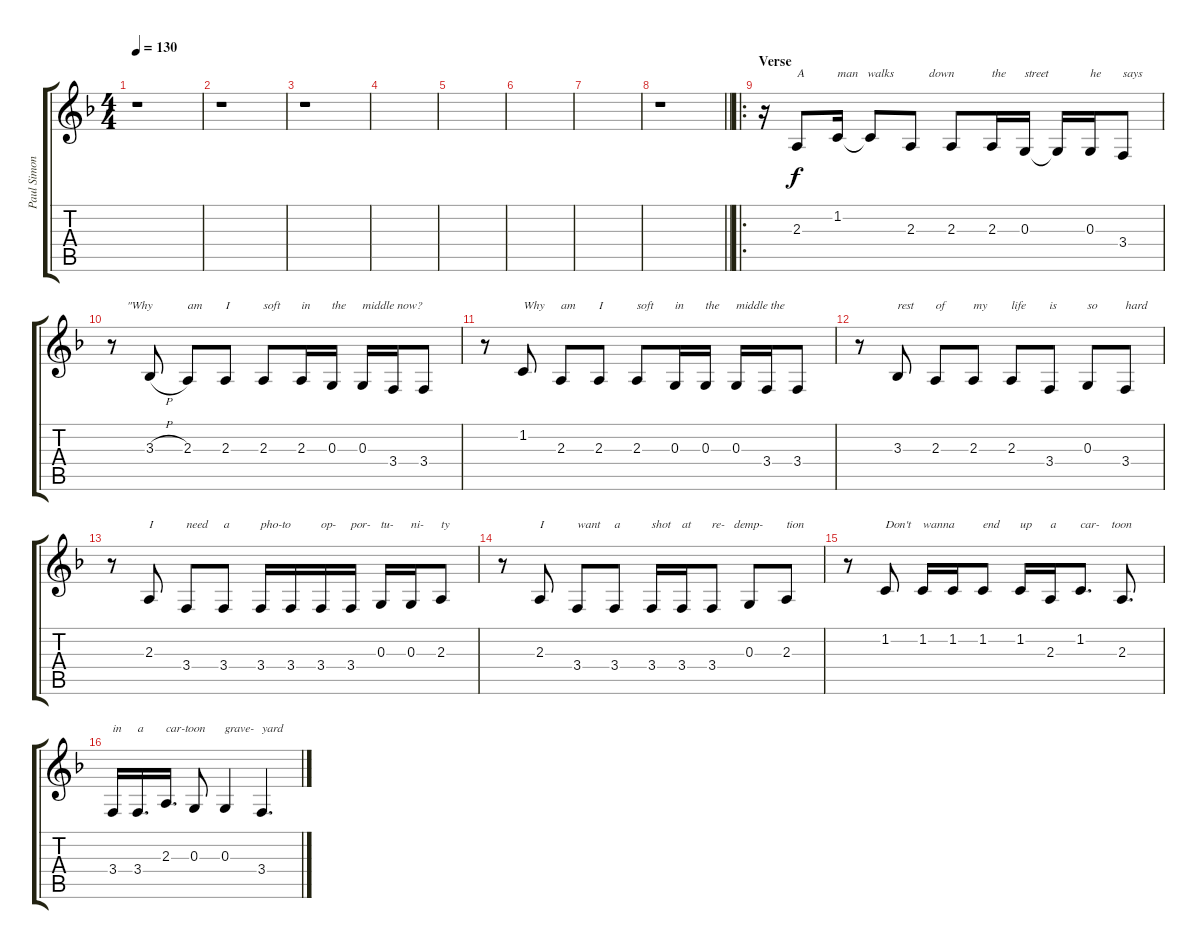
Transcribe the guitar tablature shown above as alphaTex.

\track ("Paul Simon" "Paul Simon") {instrument voiceoohs}
\staff {score tabs}
\tuning (E4 B3 G3 D3 A2 E2) {hide}
\ts (4 4)
\tempo 130
\clef g2
\ks f
r.1{dy f instrument voiceoohs} |
r.1 |
r.1 |
|
|
|
|
\barLineRight lightlight
r.1 |
\ro
\section ("" "Verse")
r.16 2.3.8{txt "A"} 1.2.16{txt "man   walks"} 1.2{t}.8 2.3.8{txt "      down"} 2.3.8 2.3.16{txt "the"} 0.3.16{txt "street"} 0.3{t}.16 0.3.16{txt "he"} 3.4.8{txt "says"} |
r.8{txt "     \"Why"} 3.3{h}.8 2.3.8{txt "am"} 2.3.8{txt "I"} 2.3.8{txt "soft"} 2.3.16{txt "in"} 0.3.16{txt "the"} 0.3.16{txt "middle now?"} 3.4.16 3.4.8 |
r.8 1.2.8{txt "Why"} 2.3.8{txt "am"} 2.3.8{txt "I"} 2.3.8{txt "soft"} 0.3.16{txt "in"} 0.3.16{txt "the"} 0.3.16{txt "middle the"} 3.4.16 3.4.8 |
r.8 3.3.8{txt "rest"} 2.3.8{txt "of"} 2.3.8{txt "my"} 2.3.8{txt "life"} 3.4.8{txt "is"} 0.3.8{txt "so"} 3.4.8{txt "hard"} |
r.8 2.3.8{txt "I"} 3.4.8{txt "need"} 3.4.8{txt "a"} 3.4.16{txt "pho-to"} 3.4.16 3.4.16{txt "op-"} 3.4.16{txt "por-"} 0.3.16{txt "tu-"} 0.3.16{txt "ni-"} 2.3.8{txt "ty"} |
r.8 2.3.8{txt "I"} 3.4.8{txt "want"} 3.4.8{txt "a"} 3.4.16{txt "shot"} 3.4.16{txt "at"} 3.4.8{txt "re-   demp-"} 0.3.8 2.3.8{txt "tion"} |
r.8 1.2.8{txt "Don't"} 1.2.16{txt "wanna"} 1.2.16 1.2.8{txt "end"} 1.2.16{txt "up"} 2.3.16{txt "a"} 1.2.8{d txt "car-    toon"} 2.3.8{d} |
3.4.16{txt "in"} 3.4.16{d txt "a"} 2.3.16{d txt "car-toon"} 0.3.8 0.3.4{txt "grave-"} 3.4.4{d txt "yard"}
